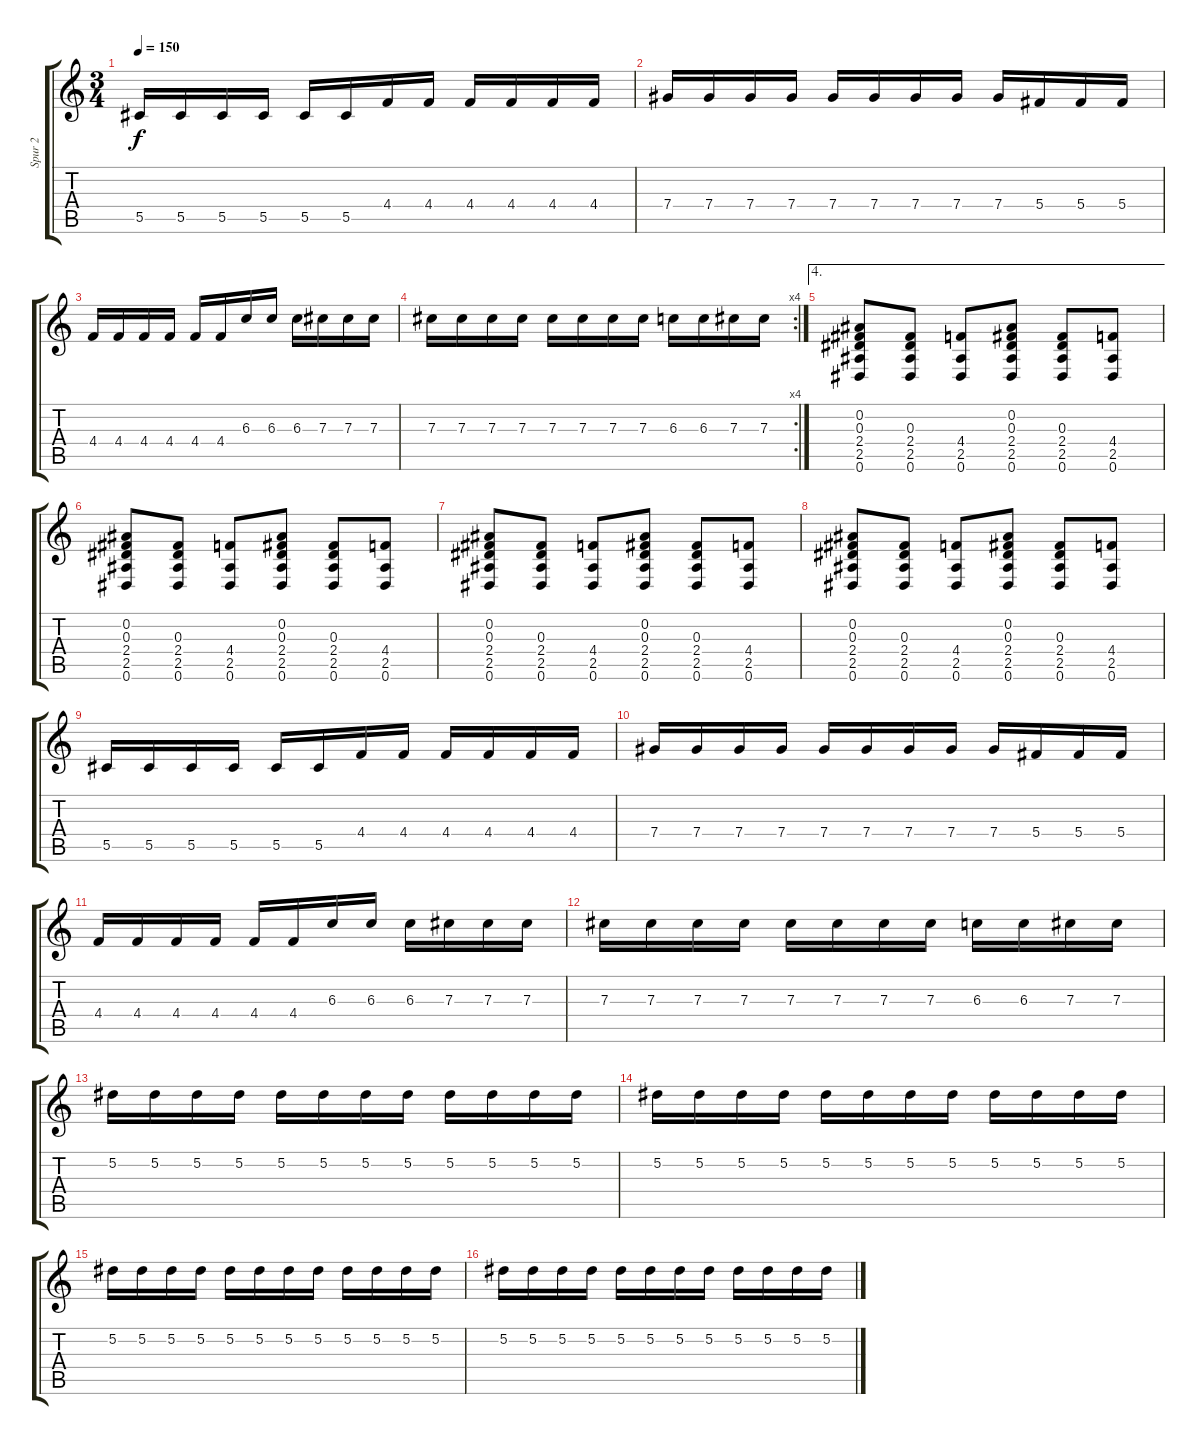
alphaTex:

\track ("Spur 2" "Spur 2") {instrument overdrivenguitar}
\staff {score tabs}
\tuning (Eb4 Bb3 Gb3 Db3 Ab2 Eb2) {hide}
\ts (3 4)
\tempo 150
\clef g2
\ks c
5.5.16{dy f} 5.5.16 5.5.16 5.5.16 5.5.16 5.5.16 4.4.16 4.4.16 4.4.16 4.4.16 4.4.16 4.4.16 |
7.4.16 7.4.16 7.4.16 7.4.16 7.4.16 7.4.16 7.4.16 7.4.16 7.4.16 5.4.16 5.4.16 5.4.16 |
4.4.16 4.4.16 4.4.16 4.4.16 4.4.16 4.4.16 6.3.16 6.3.16 6.3.16 7.3.16 7.3.16 7.3.16 |
\rc 4
7.3.16 7.3.16 7.3.16 7.3.16 7.3.16 7.3.16 7.3.16 7.3.16 6.3.16 6.3.16 7.3.16 7.3.16 |
\ae 4
(0.2 0.3 2.4 2.5 0.6).8 (0.3 2.4 2.5 0.6).8 (4.4 2.5 0.6).8 (0.2 0.3 2.4 2.5 0.6).8 (0.3 2.4 2.5 0.6).8 (4.4 2.5 0.6).8 |
(0.2 0.3 2.4 2.5 0.6).8 (0.3 2.4 2.5 0.6).8 (4.4 2.5 0.6).8 (0.2 0.3 2.4 2.5 0.6).8 (0.3 2.4 2.5 0.6).8 (4.4 2.5 0.6).8 |
(0.2 0.3 2.4 2.5 0.6).8 (0.3 2.4 2.5 0.6).8 (4.4 2.5 0.6).8 (0.2 0.3 2.4 2.5 0.6).8 (0.3 2.4 2.5 0.6).8 (4.4 2.5 0.6).8 |
(0.2 0.3 2.4 2.5 0.6).8 (0.3 2.4 2.5 0.6).8 (4.4 2.5 0.6).8 (0.2 0.3 2.4 2.5 0.6).8 (0.3 2.4 2.5 0.6).8 (4.4 2.5 0.6).8 |
5.5.16 5.5.16 5.5.16 5.5.16 5.5.16 5.5.16 4.4.16 4.4.16 4.4.16 4.4.16 4.4.16 4.4.16 |
7.4.16 7.4.16 7.4.16 7.4.16 7.4.16 7.4.16 7.4.16 7.4.16 7.4.16 5.4.16 5.4.16 5.4.16 |
4.4.16 4.4.16 4.4.16 4.4.16 4.4.16 4.4.16 6.3.16 6.3.16 6.3.16 7.3.16 7.3.16 7.3.16 |
7.3.16 7.3.16 7.3.16 7.3.16 7.3.16 7.3.16 7.3.16 7.3.16 6.3.16 6.3.16 7.3.16 7.3.16 |
5.2.16 5.2.16 5.2.16 5.2.16 5.2.16 5.2.16 5.2.16 5.2.16 5.2.16 5.2.16 5.2.16 5.2.16 |
5.2.16 5.2.16 5.2.16 5.2.16 5.2.16 5.2.16 5.2.16 5.2.16 5.2.16 5.2.16 5.2.16 5.2.16 |
5.2.16 5.2.16 5.2.16 5.2.16 5.2.16 5.2.16 5.2.16 5.2.16 5.2.16 5.2.16 5.2.16 5.2.16 |
5.2.16 5.2.16 5.2.16 5.2.16 5.2.16 5.2.16 5.2.16 5.2.16 5.2.16 5.2.16 5.2.16 5.2.16
